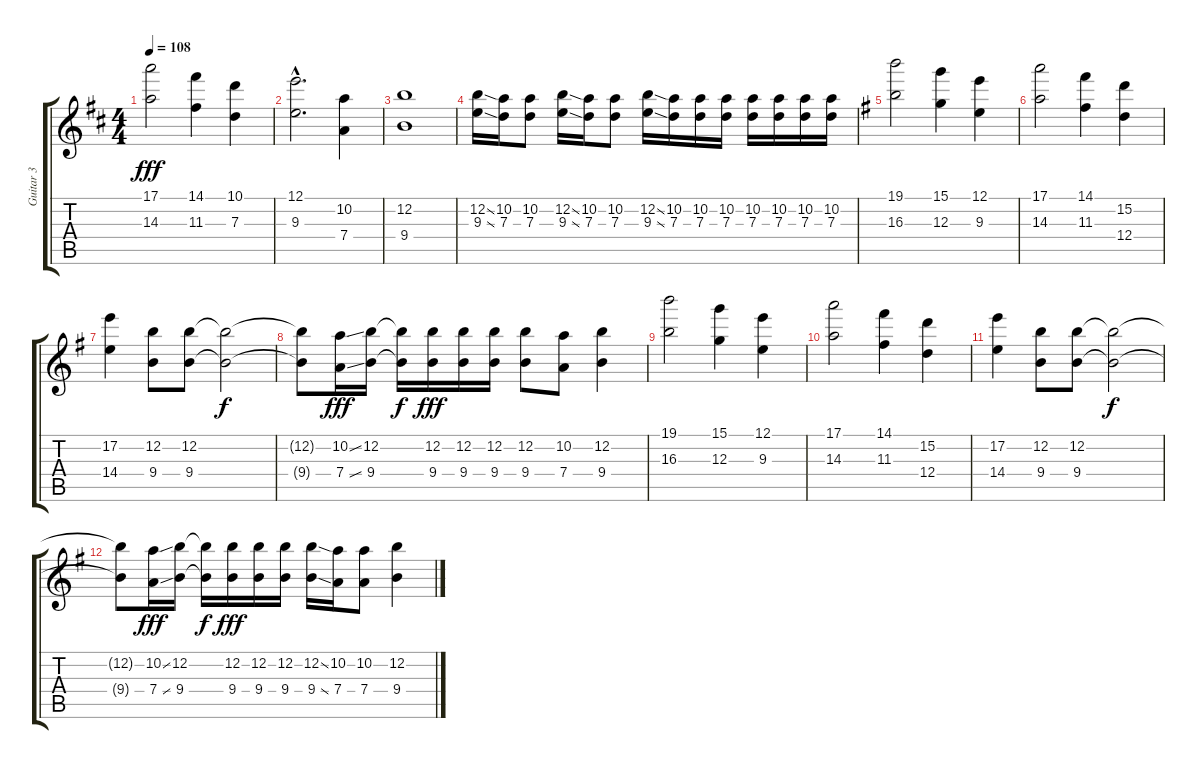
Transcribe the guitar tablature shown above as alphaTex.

\track ("Guitar 3" "Guitar 3") {instrument distortionguitar}
\staff {score tabs}
\tuning (E4 B3 G3 D3 A2 E2) {hide}
\ts (4 4)
\tempo 108
\clef g2
\ks d
(17.1 14.3).2{dy fff} (14.1 11.3).4 (10.1 7.3).4 |
(12.1{hac} 9.3{hac}).2{d} (10.2 7.4).4 |
(12.2 9.4).1 |
(12.2{ss} 9.3{ss}).16 (10.2 7.3).16 (10.2 7.3).8 (12.2{ss} 9.3{ss}).16 (10.2 7.3).16 (10.2 7.3).8 (12.2{ss} 9.3{ss}).16 (10.2 7.3).16 (10.2 7.3).16 (10.2 7.3).16 (10.2 7.3).16 (10.2 7.3).16 (10.2 7.3).16 (10.2 7.3).16 |
\ks g
(19.1 16.3).2 (15.1 12.3).4 (12.1 9.3).4 |
(17.1 14.3).2 (14.1 11.3).4 (15.2 12.4).4 |
(17.2 14.4).4 (12.2 9.4).8 (12.2 9.4).8 (12.2{t} 9.4{t}).2{dy f} |
(12.2{t} 9.4{t}).8 (10.2{ss} 7.4{ss}).16{dy fff} (12.2 9.4).16 (12.2{t} 9.4{t}).16{dy f} (12.2 9.4).16{dy fff} (12.2 9.4).16 (12.2 9.4).16 (12.2 9.4).8 (10.2 7.4).8 (12.2 9.4).4 |
(19.1 16.3).2{volume 8} (15.1 12.3).4 (12.1 9.3).4 |
(17.1 14.3).2 (14.1 11.3).4 (15.2 12.4).4 |
(17.2 14.4).4{volume 0} (12.2 9.4).8 (12.2 9.4).8 (12.2{t} 9.4{t}).2{dy f} |
(12.2{t} 9.4{t}).8 (10.2{ss} 7.4{ss}).16{dy fff} (12.2 9.4).16 (12.2{t} 9.4{t}).16{dy f} (12.2 9.4).16{dy fff} (12.2 9.4).16 (12.2 9.4).16 (12.2{ss} 9.4{ss}).16 (10.2 7.4).16 (10.2 7.4).8 (12.2 9.4).4
